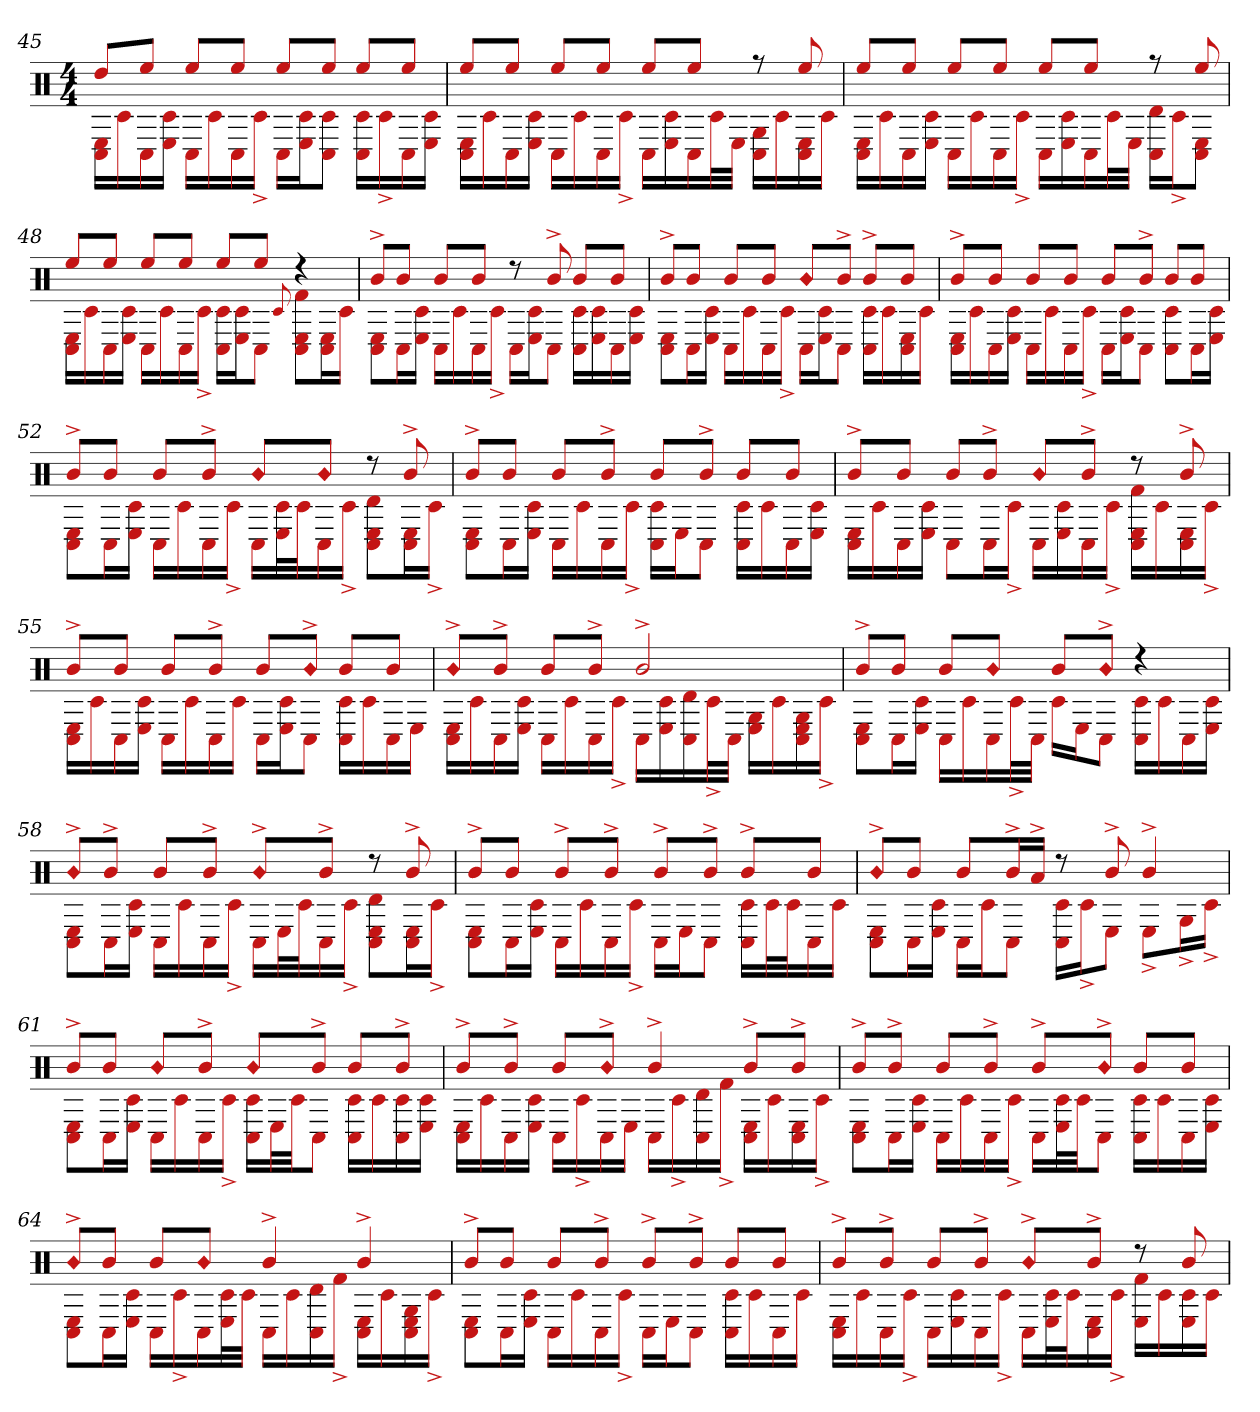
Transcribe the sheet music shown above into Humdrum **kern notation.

**kern
*part1
*staff1
*clefX
*k[]
*M4/4
=45
*^
8ddL	16C# 16ELL
.	16c#
8eeJ	16C#
.	16c# 16EJJ
8eeL	16C#LL
.	16c#
8eeJ	16C#
.	16c#^JJ
8eeL	16C#LL
.	16E 16c#J
8eeJ	8c# 8C#J
8eeL	16C# 16c#LL
.	16c#^
8eeJ	16C#
.	16E 16c#JJ
=46	=46
8eeL	16C# 16ELL
.	16c#
8eeJ	16C#
.	16c# 16EJJ
8eeL	16C#LL
.	16c#
8eeJ	16C#
.	16c#^JJ
8eeL	16C#LL
.	16E 16c#
8eeJ	16C#
.	32c#L
.	32EJJJ
8r	16C# 16GLL
.	16c#
8ee	16E 16C#
.	16c#JJ
=47	=47
8eeL	16C# 16ELL
.	16c#
8eeJ	16C#
.	16c# 16EJJ
8eeL	16C#LL
.	16c#
8eeJ	16C#
.	16c#^JJ
8eeL	16C#LL
.	16E 16c#
8eeJ	16C#
.	32c#L
.	32EJJJ
8r	16C# 16dLL
.	16c#^J
8ee	8C# 8EJ
=48	=48
8eeL	16C# 16ELL
.	16c#
8eeJ	16C#
.	16E 16c#JJ
8eeL	16C#LL
.	16c#
8eeJ	16C#
.	16c#^JJ
8eeL	16C# 16c#LL
.	16c# 16EJ
8eeJ	8C#J
.	8qqc#
4r	8C# 8f# 8EL
.	16E 16C#L
.	16c#JJ
=49	=49
8b^L	8C# 8EL
8bJ	16C#L
.	16E 16c#JJ
8bL	16C#LL
.	16c#
8bJ	16C#
.	16c#^JJ
8r	16C#LL
.	16c# 16EJ
8b^	8C#J
8bL	16C# 16c#LL
.	16E 16c#
8bJ	16C#
.	16E 16c#JJ
=50	=50
8b^L	8C# 8EL
8bJ	16C#L
.	16c# 16EJJ
8bL	16C#LL
.	16c#
8bJ	16C#
.	16c#^JJ
!LO:N:head=diamond	!
8bL	16C#LL
.	16E 16c#J
8b^J	8C#J
8b^L	16C# 16c#LL
.	16c#
8bJ	16E 16C#
.	16c#JJ
=51	=51
8b^L	16C# 16ELL
.	16c#
8bJ	16C#
.	16E 16c#JJ
8bL	16C#LL
.	16c#
8bJ	16C#
.	16c#^JJ
8bL	16C#LL
.	16E 16c#J
8b^J	8C#J
8bL	8C# 8c#L
8bJ	16C#L
.	16c# 16EJJ
=52	=52
8b^L	8C# 8EL
8bJ	16C#L
.	16c# 16EJJ
8bL	16C#LL
.	16c#
8b^J	16C#
.	16c#^JJ
!LO:N:head=diamond	!
8bL	16C#LL
.	32c# 32EL
.	32c#J
!LO:N:head=diamond	!
8bJ	16C#
.	16c#^JJ
8r	8C# 8d 8EL
8b^	16E 16C#L
.	16c#^JJ
=53	=53
8b^L	8C# 8EL
8bJ	16C#L
.	16c# 16EJJ
8bL	16C#LL
.	16c#
8b^J	16C#
.	16c#^JJ
8bL	16C# 16c#LL
.	16EJ
8b^J	8C#J
8bL	16C# 16c#LL
.	16c#
8bJ	16C#
.	16c# 16EJJ
=54	=54
8b^L	16C# 16ELL
.	16c#
8bJ	16C#
.	16c# 16EJJ
8bL	8C#L
8b^J	16C#L
.	16c#^JJ
!LO:N:head=diamond	!
8bL	16C#LL
.	16E 16c#
8b^J	16C#
.	16c#^JJ
8r	16C# 16f# 16ELL
.	16c#
8b^	16E 16C#
.	16c#^JJ
=55	=55
8b^L	16C# 16ELL
.	16c#
8bJ	16C#
.	16E 16c#JJ
8bL	16C#LL
.	16c#
8b^J	16C#
.	16c#JJ
8bL	16C#LL
.	16E 16c#J
!LO:N:head=diamond	!
8b^J	8C#J
8bL	16C# 16c#LL
.	16c#
8bJ	16C#
.	16EJJ
=56	=56
!LO:N:head=diamond	!
8b^L	16C# 16ELL
.	16c#
8b^J	16C#
.	16c# 16EJJ
8bL	16C#LL
.	16c#
8b^J	16C#
.	16c#^JJ
2b^	16C#LL
.	16E 16c#
.	16C# 16d
.	32c#^L
.	32C#JJJ
.	16G 16ELL
.	16c#
.	16C# 16E 16G
.	16c#^JJ
=57	=57
8b^L	8C# 8EL
8bJ	16C#L
.	16E 16c#JJ
8bL	16C#LL
.	16c#
!LO:N:head=diamond	!
8bJ	16C#
.	32c#^L
.	32C#JJJ
8bL	16c#LL
.	16EJ
!LO:N:head=diamond	!
8b^J	8C#J
4r	16C# 16c#LL
.	16c#
.	16C#
.	16c# 16EJJ
=58	=58
!LO:N:head=diamond	!
8b^L	8C# 8EL
8b^J	16C#L
.	16c# 16EJJ
8bL	16C#LL
.	16c#
8b^J	16C#
.	16c#^JJ
!LO:N:head=diamond	!
8b^L	16C#LL
.	32EL
.	32c#J
8b^J	16C#
.	16c#^JJ
8r	8C# 8d 8EL
8b^	16E 16C#L
.	16c#^JJ
=59	=59
8b^L	8C# 8EL
8bJ	16C#L
.	16E 16c#JJ
8b^L	16C#LL
.	16c#
8b^J	16C#
.	16c#^JJ
8b^L	16C#LL
.	16EJ
8b^J	8C#J
8b^L	16C# 16c#LL
.	32c#L
.	32c#J
8bJ	16C#
.	16c#JJ
=60	=60
!LO:N:head=diamond	!
8b^L	8C# 8EL
8bJ	16C#L
.	16c# 16EJJ
8bL	16C#LL
.	16c#J
16b^L	8C#J
16a^JJ	.
8r	16c# 16C#LL
.	16c#^J
8b^	8EJ
4b^	8E^L
.	16G^L
.	16c#^JJ
=61	=61
8b^L	8E 8C#L
8bJ	16C#L
.	16E 16c#JJ
!LO:N:head=diamond	!
8bL	16C#LL
.	16c#
8b^J	16C#
.	16c#^JJ
!LO:N:head=diamond	!
8bL	16C# 16c#LL
.	32EL
.	32c#JJ
8b^J	8C#J
8bL	16c# 16C#LL
.	16c#
8b^J	16C# 16c#
.	16c# 16EJJ
=62	=62
8b^L	16C# 16ELL
.	16c#
8b^J	16C#
.	16E 16c#JJ
8bL	16C#LL
.	16c#^
!LO:N:head=diamond	!
8b^J	16C#
.	16EJJ
4b^	16C#LL
.	16c#^
.	16C# 16d
.	16f#^JJ
8b^L	16C# 16ELL
.	16c#
8b^J	16E 16C#
.	16c#^JJ
=63	=63
8b^L	8C# 8EL
8b^J	16C#L
.	16E 16c#JJ
8bL	16C#LL
.	16c#
8b^J	16C#
.	16c#^JJ
8b^L	16C#LL
.	32c# 32EL
.	32c#JJ
!LO:N:head=diamond	!
8b^J	8C#J
8bL	16c# 16C#LL
.	16c#
8bJ	16C#
.	16c# 16EJJ
=64	=64
!LO:N:head=diamond	!
8b^L	8C# 8EL
8bJ	16C#L
.	16c# 16EJJ
8bL	16C#LL
.	16c#^
!LO:N:head=diamond	!
8bJ	16C#
.	32c# 32EL
.	32c#JJJ
4b^	16C#LL
.	16c#
.	16C# 16d
.	16f#^JJ
4b^	16E 16C#LL
.	16c#
.	16E 16C# 16G
.	16c#^JJ
=65	=65
8b^L	8C# 8EL
8bJ	16C#L
.	16E 16c#JJ
8bL	16C#LL
.	16c#
8b^J	16C#
.	16c#^JJ
8b^L	16C#LL
.	16EJ
8b^J	8C#J
8bL	16C# 16c#LL
.	16c#
8bJ	16C#
.	16c#JJ
=66	=66
8b^L	16C# 16ELL
.	16c#
8b^J	16C#
.	16c#^JJ
8bL	16C#LL
.	16E 16c#
8b^J	16C#
.	16c#^JJ
!LO:N:head=diamond	!
8b^L	16C#LL
.	32c# 32EL
.	32c#J
8b^J	16C# 16E
.	16c#^JJ
8r	16E 16f#LL
.	16c#
8b	16c# 16E
.	16c#JJ
*v	*v
=
*-
